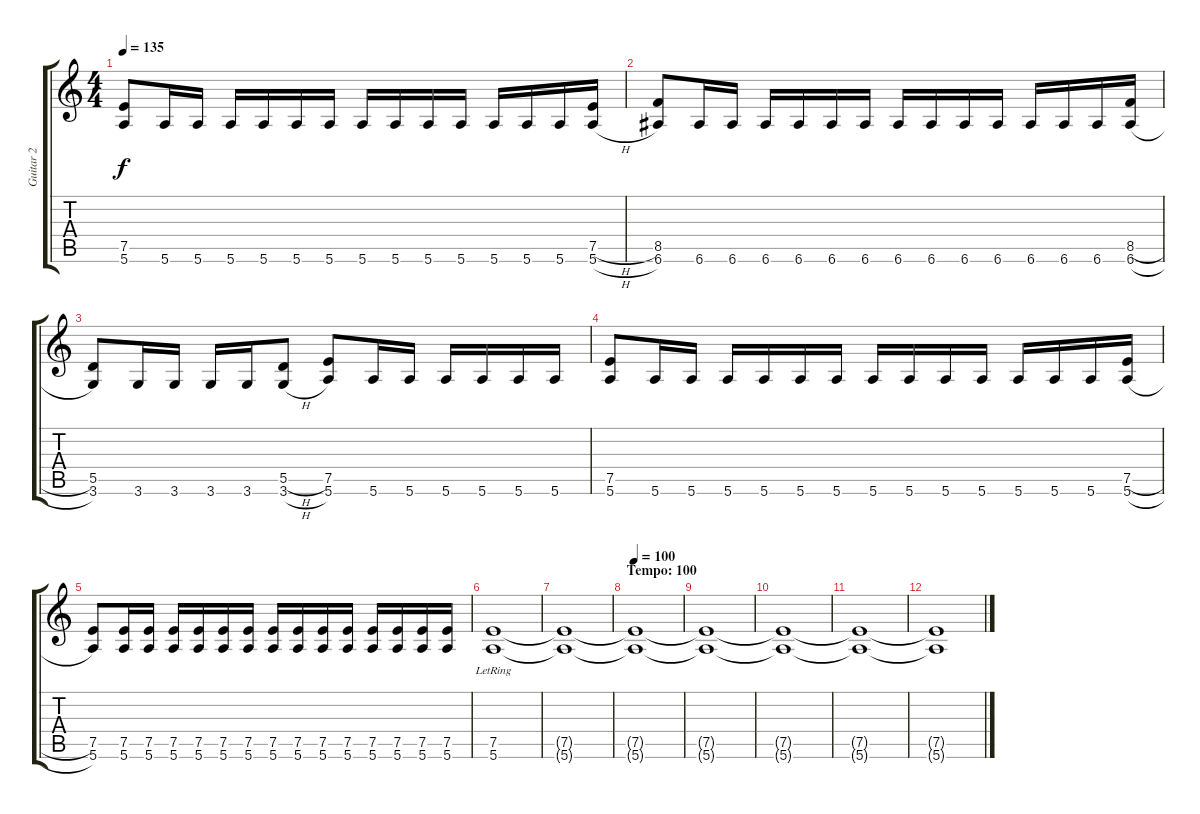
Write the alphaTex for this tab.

\track ("Guitar 2" "Guitar 2") {instrument distortionguitar}
\staff {score tabs}
\tuning (E4 B3 G3 D3 A2 E2) {hide}
\ts (4 4)
\tempo 135
\clef g2
\ks c
(7.5 5.6).8{dy f} 5.6.16 5.6.16 5.6.16 5.6.16 5.6.16 5.6.16 5.6.16 5.6.16 5.6.16 5.6.16 5.6.16 5.6.16 5.6.16 (7.5{h} 5.6{h}).16 |
(8.5 6.6).8 6.6.16 6.6.16 6.6.16 6.6.16 6.6.16 6.6.16 6.6.16 6.6.16 6.6.16 6.6.16 6.6.16 6.6.16 6.6.16 (8.5{h} 6.6{h}).16 |
(5.5 3.6).8 3.6.16 3.6.16 3.6.16 3.6.16 (5.5{h} 3.6{h}).8 (7.5 5.6).8 5.6.16 5.6.16 5.6.16 5.6.16 5.6.16 5.6.16 |
(7.5 5.6).8 5.6.16 5.6.16 5.6.16 5.6.16 5.6.16 5.6.16 5.6.16 5.6.16 5.6.16 5.6.16 5.6.16 5.6.16 5.6.16 (7.5{h} 5.6{h}).16 |
(7.5 5.6).8 (7.5 5.6).16 (7.5 5.6).16 (7.5 5.6).16 (7.5 5.6).16 (7.5 5.6).16 (7.5 5.6).16 (7.5 5.6).16 (7.5 5.6).16 (7.5 5.6).16 (7.5 5.6).16 (7.5 5.6).16 (7.5 5.6).16 (7.5 5.6).16 (7.5 5.6).16 |
(7.5{lr} 5.6).1 |
(7.5{t} 5.6{t}).1 |
\section ("" "Tempo: 100")
\tempo 100
(7.5{t} 5.6{t}).1{volume 13} |
(7.5{t} 5.6{t}).1{volume 10} |
(7.5{t} 5.6{t}).1{volume 7} |
(7.5{t} 5.6{t}).1{volume 3} |
(7.5{t} 5.6{t}).1{volume 2}
